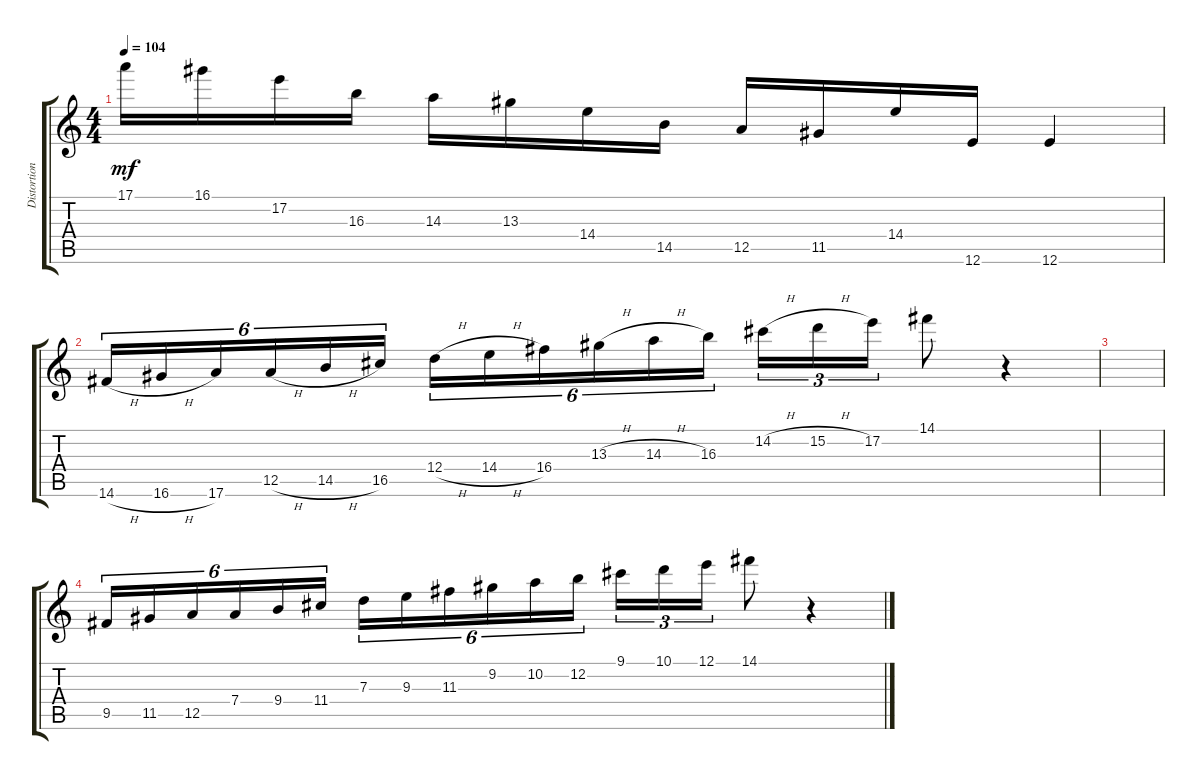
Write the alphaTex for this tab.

\track ("Distortion Guitar" "Distortion") {instrument distortionguitar}
\staff {score tabs}
\tuning (E4 B3 G3 D3 A2 E2) {hide}
\ts (4 4)
\tempo 104
\clef g2
\ks c
17.1.16{dy mf} 16.1.16 17.2.16 16.3.16 14.3.16 13.3.16 14.4.16 14.5.16 12.5.16 11.5.16 14.4.16 12.6.16 12.6.4 |
14.6{h}.16{tu (6 4)} 16.6{h}.16{tu (6 4)} 17.6.16{tu (6 4)} 12.5{h}.16{tu (6 4)} 14.5{h}.16{tu (6 4)} 16.5.16{tu (6 4)} 12.4{h}.16{tu (6 4)} 14.4{h}.16{tu (6 4)} 16.4.16{tu (6 4)} 13.3{h}.16{tu (6 4)} 14.3{h}.16{tu (6 4)} 16.3.16{tu (6 4)} 14.2{h}.16{tu (3 2)} 15.2{h}.16{tu (3 2)} 17.2.16{tu (3 2)} 14.1.8 r.4 |
|
9.5.16{tu (6 4)} 11.5.16{tu (6 4)} 12.5.16{tu (6 4)} 7.4.16{tu (6 4)} 9.4.16{tu (6 4)} 11.4.16{tu (6 4)} 7.3.16{tu (6 4)} 9.3.16{tu (6 4)} 11.3.16{tu (6 4)} 9.2.16{tu (6 4)} 10.2.16{tu (6 4)} 12.2.16{tu (6 4)} 9.1.16{tu (3 2)} 10.1.16{tu (3 2)} 12.1.16{tu (3 2)} 14.1.8 r.4
